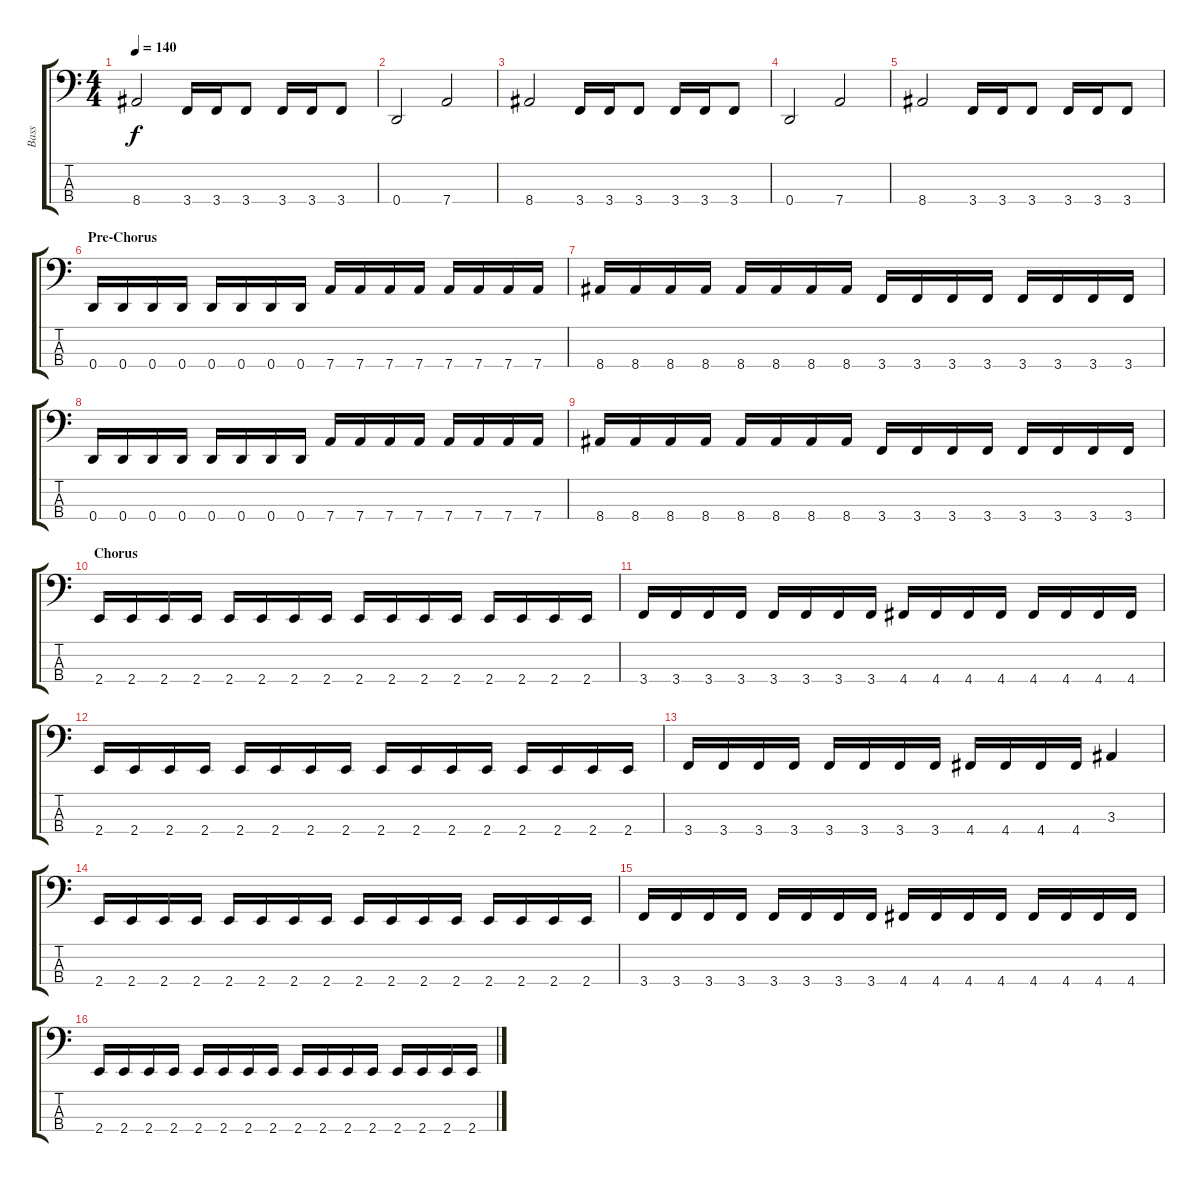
\track ("Bass" "Bass") {instrument electricbasspick}
\staff {score tabs}
\tuning (F2 C2 G1 D1) {hide}
\ts (4 4)
\tempo 140
\clef f4
\ks c
8.4.2{dy f} 3.4.16 3.4.16 3.4.8 3.4.16 3.4.16 3.4.8 |
0.4.2 7.4.2 |
8.4.2 3.4.16 3.4.16 3.4.8 3.4.16 3.4.16 3.4.8 |
0.4.2 7.4.2 |
8.4.2 3.4.16 3.4.16 3.4.8 3.4.16 3.4.16 3.4.8 |
\section ("" "Pre-Chorus")
0.4.16 0.4.16 0.4.16 0.4.16 0.4.16 0.4.16 0.4.16 0.4.16 7.4.16 7.4.16 7.4.16 7.4.16 7.4.16 7.4.16 7.4.16 7.4.16 |
8.4.16 8.4.16 8.4.16 8.4.16 8.4.16 8.4.16 8.4.16 8.4.16 3.4.16 3.4.16 3.4.16 3.4.16 3.4.16 3.4.16 3.4.16 3.4.16 |
0.4.16 0.4.16 0.4.16 0.4.16 0.4.16 0.4.16 0.4.16 0.4.16 7.4.16 7.4.16 7.4.16 7.4.16 7.4.16 7.4.16 7.4.16 7.4.16 |
8.4.16 8.4.16 8.4.16 8.4.16 8.4.16 8.4.16 8.4.16 8.4.16 3.4.16 3.4.16 3.4.16 3.4.16 3.4.16 3.4.16 3.4.16 3.4.16 |
\section ("" "Chorus")
2.4.16 2.4.16 2.4.16 2.4.16 2.4.16 2.4.16 2.4.16 2.4.16 2.4.16 2.4.16 2.4.16 2.4.16 2.4.16 2.4.16 2.4.16 2.4.16 |
3.4.16 3.4.16 3.4.16 3.4.16 3.4.16 3.4.16 3.4.16 3.4.16 4.4.16 4.4.16 4.4.16 4.4.16 4.4.16 4.4.16 4.4.16 4.4.16 |
2.4.16 2.4.16 2.4.16 2.4.16 2.4.16 2.4.16 2.4.16 2.4.16 2.4.16 2.4.16 2.4.16 2.4.16 2.4.16 2.4.16 2.4.16 2.4.16 |
3.4.16 3.4.16 3.4.16 3.4.16 3.4.16 3.4.16 3.4.16 3.4.16 4.4.16 4.4.16 4.4.16 4.4.16 3.3.4 |
2.4.16 2.4.16 2.4.16 2.4.16 2.4.16 2.4.16 2.4.16 2.4.16 2.4.16 2.4.16 2.4.16 2.4.16 2.4.16 2.4.16 2.4.16 2.4.16 |
3.4.16 3.4.16 3.4.16 3.4.16 3.4.16 3.4.16 3.4.16 3.4.16 4.4.16 4.4.16 4.4.16 4.4.16 4.4.16 4.4.16 4.4.16 4.4.16 |
2.4.16 2.4.16 2.4.16 2.4.16 2.4.16 2.4.16 2.4.16 2.4.16 2.4.16 2.4.16 2.4.16 2.4.16 2.4.16 2.4.16 2.4.16 2.4.16
